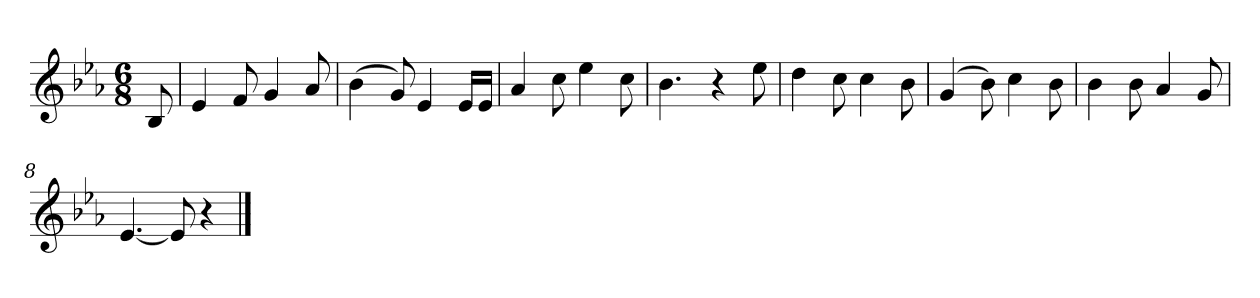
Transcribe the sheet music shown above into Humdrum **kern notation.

**kern
*part1
*staff1
*k[b-e-a-]
*M6/8
*MM120
=
8B-
=1
4e-
8f
4g
8a-
=2
(4b-
8g)
4e-
16e-LL
16e-JJ
=3
4a-
8cc
4ee-
8cc
=4
4.b-
4r
8ee-
=5
4dd
8cc
4cc
8b-
=6
(4g
8b-)
4cc
8b-
=7
4b-
8b-
4a-
8g
=8
[4.e-
8e-]
4r
==
*-
